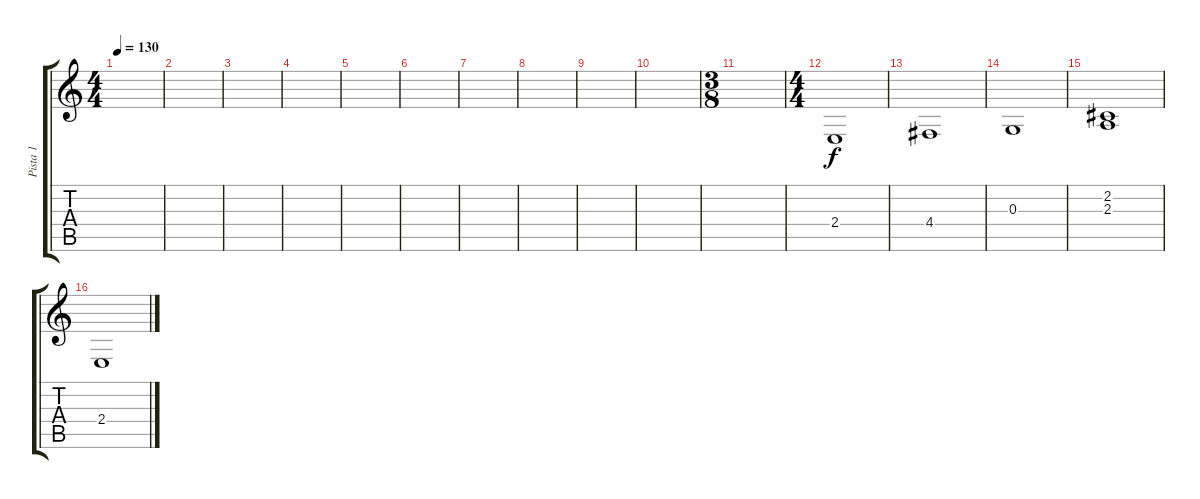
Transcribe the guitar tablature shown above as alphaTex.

\track ("Pista 1" "Pista 1") {instrument pad7halo}
\staff {score tabs}
\tuning (E4 B3 G3 D3 A2 E2) {hide}
\ts (4 4)
\tempo 130
\clef g2
\ks c
|
|
|
|
|
|
|
|
|
|
\ts (3 8)
|
\ts (4 4)
2.4.1{volume 13} |
4.4.1 |
0.3.1 |
(2.2 2.3).1 |
2.4.1
